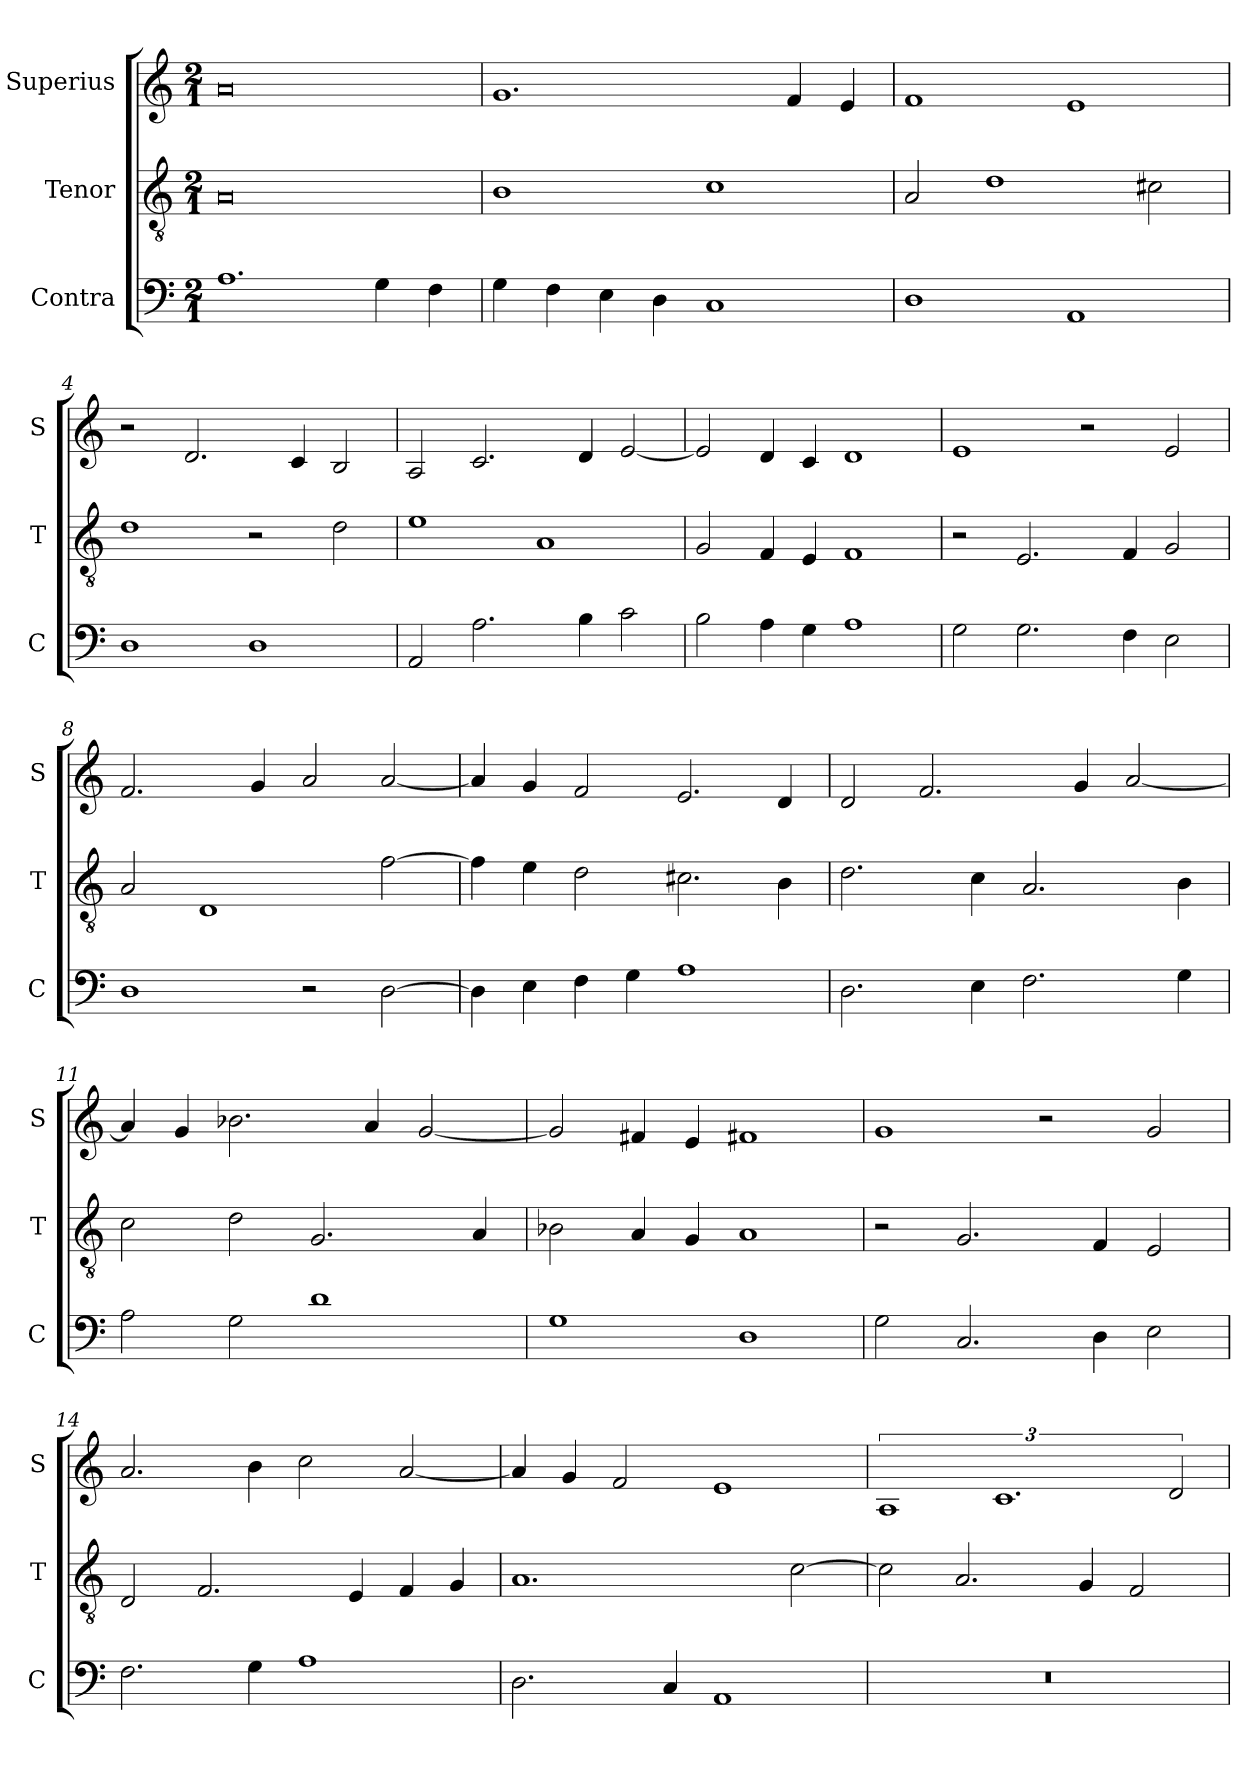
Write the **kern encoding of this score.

**kern	**kern	**kern
*part3	*part2	*part1
*staff3	*staff2	*staff1
*I"Contra	*I"Tenor	*I"Superius
*I'C	*I'T	*I'S
*clefF4	*clefGv2	*clefG2
*k[]	*k[]	*k[]
*M2/1	*M2/1	*M2/1
=1	=1	=1
1.A	0A	0a
4Gi\	.	.
4F\	.	.
=2	=2	=2
4G\	1B	1.g
4Fj\	.	.
4E\	.	.
4Dj\	.	.
1C	1c	.
.	.	4fi/
.	.	4e/
=3	=3	=3
1D	2A/	1f
.	1dZ	.
1AA	.	1e
.	2c#X\	.
=4	=4	=4
1D	1d	2r
.	.	2.d/
1D	2r	.
.	.	4cj/
.	2d\	2B/
=5	=5	=5
2AA/	1e	2A/
2.A\	.	2.c/
.	1A	.
4Bj\	.	4dj/
2c\	.	[2e/
=6	=6	=6
2B\	2G/	2e/]
4A\	4F/	4d/
4G\	4E/	4c/
1A	1F	1d
=7	=7	=7
2G\	2r	1e
2.G\	2.E/	.
.	.	2r
4F\	4F/	.
2E\	2G/	2e/
=8	=8	=8
1D	2A/	2.f/
.	1D	.
.	.	4gj/
2r	.	2a/
[2D\	[2f\	[2a/
=9	=9	=9
4D\]	4f\]	4a/]
4E\	4e\	4g/
4F\	2d\	2f/
4Gj\	.	.
1A	2.c#X\	2.e/
.	4Bj\	4dj/
=10	=10	=10
2.D\	2.d\	2d/
.	.	2.f/
4Ej\	4cj\	.
2.F\	2.A/	.
.	.	4gj/
.	.	[2a/
4Gj\	4Bj\	.
=11	=11	=11
2A\	2c\	4a/]
.	.	4gj/
2G\	2d\	2.b-X\
1d	2.G/	.
.	.	4aj/
.	.	[2g/
.	4Aj/	.
=12	=12	=12
1G	2B-X\	2g/]
.	4Ai/	4f#Xi/
.	4G/	4e/
1D	1A	1f#X
=13	=13	=13
2G\	2r	1g
2.C/	2.G/	.
.	.	2r
4D\	4F/	.
2E\	2E/	2g/
=14	=14	=14
2.F\	2D/	2.a/
.	2.F/	.
4Gj\	.	4bj\
1A	.	2cc\
.	4Ej/	.
.	4F/	[2a/
.	4Gj/	.
=15	=15	=15
2.D\	1.A	4a/]
.	.	4gj/
.	.	2f/
4Cj/	.	.
1AA	.	1e
.	[2c\	.
=16	=16	=16
0r	2c\]	3%2A
.	2.A/	.
.	.	3%2.c
.	4Gj/	.
.	2F/	.
.	.	3d/
=	=	=
*-	*-	*-
